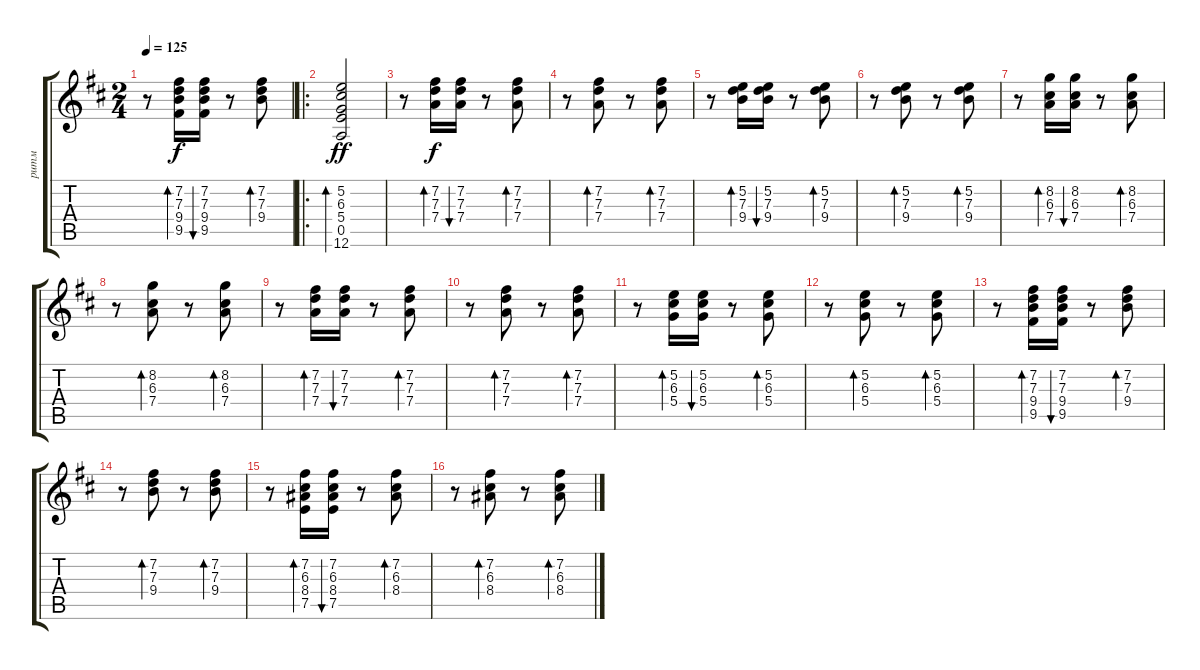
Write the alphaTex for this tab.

\track ("ритм" "ритм") {instrument acousticguitarsteel}
\staff {score tabs}
\tuning (Gb5 B3 G3 D3 A2 E2) {hide}
\ts (2 4)
\tempo 125
\clef g2
\ks bminor
r.8{dy f} (7.2 7.3 9.4 9.5).16{bd 60} (7.2 7.3 9.4 9.5).16{bu 60} r.8 (7.2 7.3 9.4).8{bd 60} |
\ro
(5.2 6.3 5.4 0.5 12.6).2{bd 60 dy ff} |
r.8 (7.2 7.3 7.4).16{bd 60 dy f} (7.2 7.3 7.4).16{bu 60} r.8 (7.2 7.3 7.4).8{bd 60} |
r.8 (7.2 7.3 7.4).8{bd 60} r.8 (7.2 7.3 7.4).8{bd 60} |
r.8 (5.2 7.3 9.4).16{bd 60} (5.2 7.3 9.4).16{bu 60} r.8 (5.2 7.3 9.4).8{bd 60} |
r.8 (5.2 7.3 9.4).8{bd 60} r.8 (5.2 7.3 9.4).8{bd 60} |
r.8 (8.2 6.3 7.4).16{bd 60} (8.2 6.3 7.4).16{bu 60} r.8 (8.2 6.3 7.4).8{bd 60} |
r.8 (8.2 6.3 7.4).8{bd 60} r.8 (8.2 6.3 7.4).8{bd 60} |
r.8 (7.2 7.3 7.4).16{bd 60} (7.2 7.3 7.4).16{bu 60} r.8 (7.2 7.3 7.4).8{bd 60} |
r.8 (7.2 7.3 7.4).8{bd 60} r.8 (7.2 7.3 7.4).8{bd 60} |
r.8 (5.2 6.3 5.4).16{bd 60} (5.2 6.3 5.4).16{bu 60} r.8 (5.2 6.3 5.4).8{bd 60} |
r.8 (5.2 6.3 5.4).8{bd 60} r.8 (5.2 6.3 5.4).8{bd 60} |
r.8 (7.2 7.3 9.4 9.5).16{bd 60} (7.2 7.3 9.4 9.5).16{bu 60} r.8 (7.2 7.3 9.4).8{bd 60} |
r.8 (7.2 7.3 9.4).8{bd 60} r.8 (7.2 7.3 9.4).8{bd 60} |
r.8 (7.2 6.3 8.4 7.5).16{bd 60} (7.2 6.3 8.4 7.5).16{bu 60} r.8 (7.2 6.3 8.4).8{bd 60} |
r.8 (7.2 6.3 8.4).8{bd 60} r.8 (7.2 6.3 8.4).8{bd 60}
